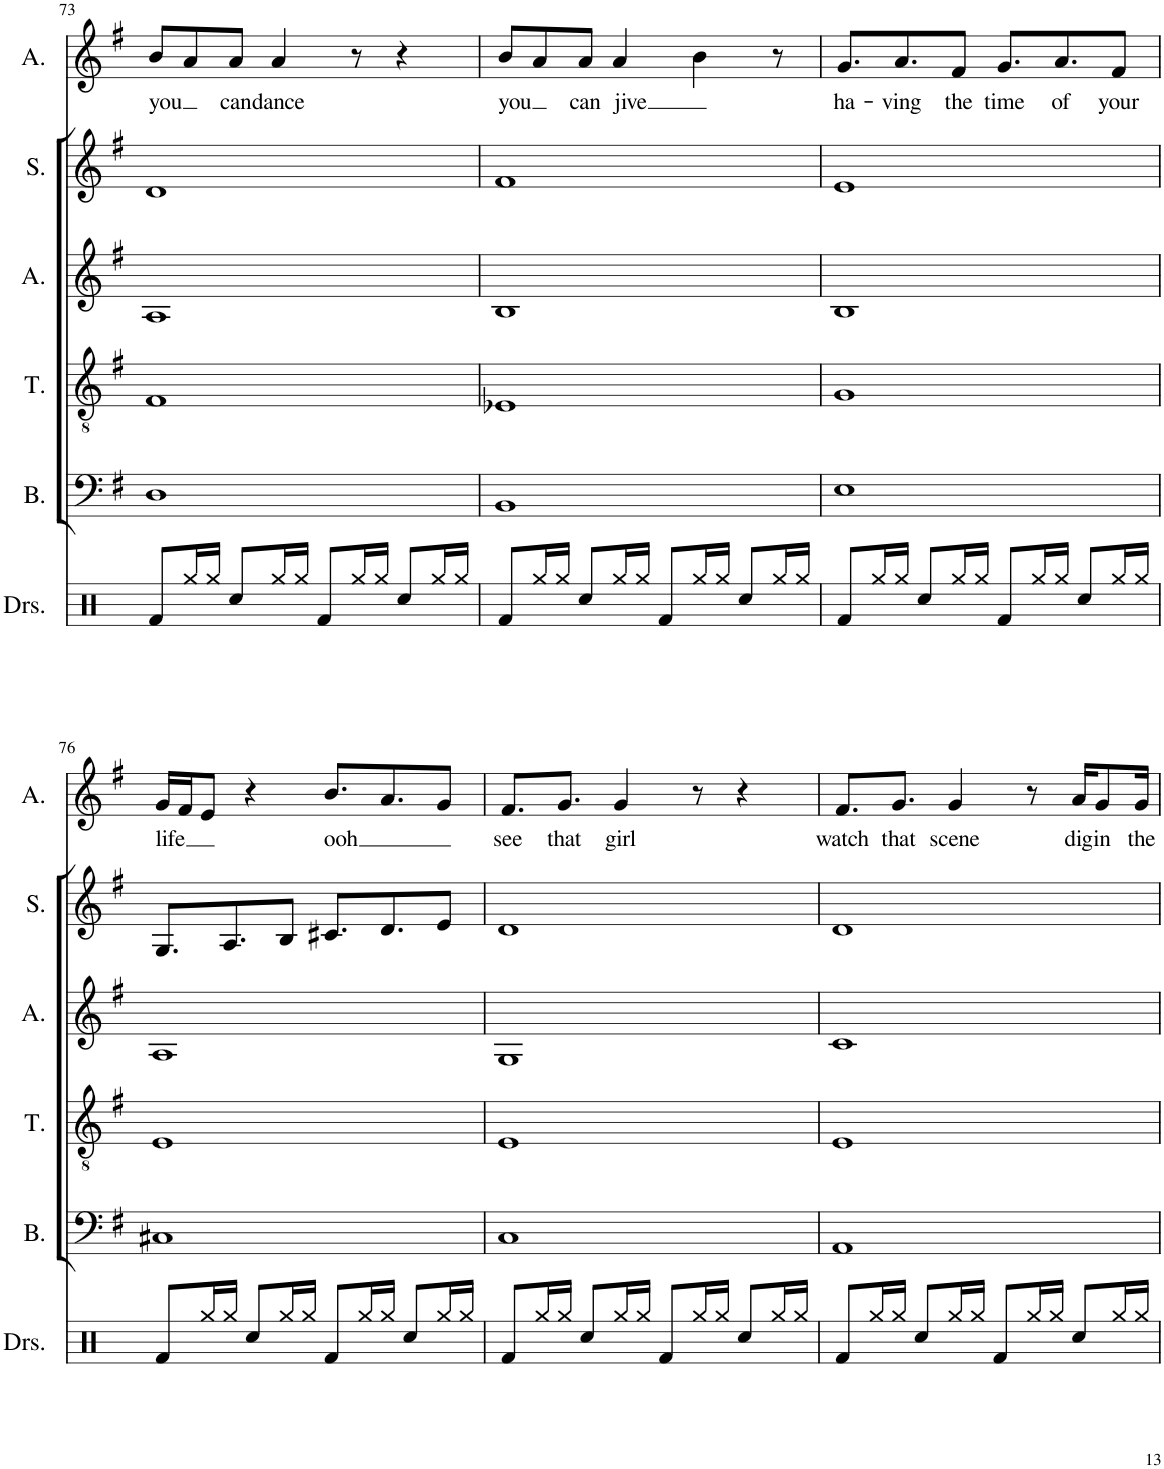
**kern	**kern	**kern	**kern	**kern	**kern	**text
*part6	*part5	*part4	*part3	*part2	*part1	*part1
*staff6	*staff5	*staff4	*staff3	*staff2	*staff1	*staff1
*I"Drumset	*I"Bass	*I"Tenor	*I"Alto	*I"Soprano	*I"Alto	*
*I'Drs.	*I'B.	*I'T.	*I'A.	*I'S.	*I'A.	*
!!LO:PB:g=z
*clefX	*clefF4	*clefGv2	*clefG2	*clefG2	*clefG2	*
*k[]	*k[f#]	*k[f#]	*k[f#]	*k[f#]	*k[f#]	*
*M4/4	*M4/4	*M4/4	*M4/4	*M4/4	*M4/4	*
=73	=73	=73	=73	=73	=73	=73
!	!	!	!	!	!	!LO:LY:b
8Rf/L	1D	1F#	1A	1d	8b/L	you
16Rgg/L	.	.	.	.	8a/	.
16Rgg/JJ	.	.	.	.	.	.
!	!	!	!	!	!	!LO:LY:b
8Rcc/L	.	.	.	.	8a/J	can
!	!	!	!	!	!	!LO:LY:b
16Rgg/L	.	.	.	.	4a/	dance
16Rgg/JJ	.	.	.	.	.	.
8Rf/L	.	.	.	.	.	.
16Rgg/L	.	.	.	.	8r	.
16Rgg/JJ	.	.	.	.	.	.
8Rcc/L	.	.	.	.	4r	.
16Rgg/L	.	.	.	.	.	.
16Rgg/JJ	.	.	.	.	.	.
=74	=74	=74	=74	=74	=74	=74
!	!	!	!	!	!	!LO:LY:b
8Rf/L	1BB	1E-X	1B	1f#	8b/L	you
16Rgg/L	.	.	.	.	8a/	.
16Rgg/JJ	.	.	.	.	.	.
!	!	!	!	!	!	!LO:LY:b
8Rcc/L	.	.	.	.	8a/J	can
!	!	!	!	!	!	!LO:LY:b
16Rgg/L	.	.	.	.	4a/	jive
16Rgg/JJ	.	.	.	.	.	.
8Rf/L	.	.	.	.	.	.
16Rgg/L	.	.	.	.	4b\	.
16Rgg/JJ	.	.	.	.	.	.
8Rcc/L	.	.	.	.	.	.
16Rgg/L	.	.	.	.	8r	.
16Rgg/JJ	.	.	.	.	.	.
=75	=75	=75	=75	=75	=75	=75
!	!	!	!	!	!	!LO:LY:b
8Rf/L	1E	1G	1B	1e	8.g/L	ha-
16Rgg/L	.	.	.	.	.	.
!	!	!	!	!	!	!LO:LY:b
16Rgg/JJ	.	.	.	.	8.a/	-ving
8Rcc/L	.	.	.	.	.	.
!	!	!	!	!	!	!LO:LY:b
16Rgg/L	.	.	.	.	8f#/J	the
16Rgg/JJ	.	.	.	.	.	.
!	!	!	!	!	!	!LO:LY:b
8Rf/L	.	.	.	.	8.g/L	time
16Rgg/L	.	.	.	.	.	.
!	!	!	!	!	!	!LO:LY:b
16Rgg/JJ	.	.	.	.	8.a/	of
8Rcc/L	.	.	.	.	.	.
!	!	!	!	!	!	!LO:LY:b
16Rgg/L	.	.	.	.	8f#/J	your
16Rgg/JJ	.	.	.	.	.	.
!!LO:LB:g=z
=76	=76	=76	=76	=76	=76	=76
!	!	!	!	!	!	!LO:LY:b
8Rf/L	1C#X	1E	1A	8.G/L	16g/LL	life
.	.	.	.	.	16f#/J	.
16Rgg/L	.	.	.	.	8e/J	.
16Rgg/JJ	.	.	.	8.A/	.	.
8Rcc/L	.	.	.	.	4r	.
16Rgg/L	.	.	.	8B/J	.	.
16Rgg/JJ	.	.	.	.	.	.
!	!	!	!	!	!	!LO:LY:b
8Rf/L	.	.	.	8.c#X/L	8.b/L	ooh
16Rgg/L	.	.	.	.	.	.
16Rgg/JJ	.	.	.	8.d/	8.a/	.
8Rcc/L	.	.	.	.	.	.
16Rgg/L	.	.	.	8e/J	8g/J	.
16Rgg/JJ	.	.	.	.	.	.
=77	=77	=77	=77	=77	=77	=77
!	!	!	!	!	!	!LO:LY:b
8Rf/L	1C	1E	1G	1d	8.f#/L	see
16Rgg/L	.	.	.	.	.	.
!	!	!	!	!	!	!LO:LY:b
16Rgg/JJ	.	.	.	.	8.g/J	that
8Rcc/L	.	.	.	.	.	.
!	!	!	!	!	!	!LO:LY:b
16Rgg/L	.	.	.	.	4g/	girl
16Rgg/JJ	.	.	.	.	.	.
8Rf/L	.	.	.	.	.	.
16Rgg/L	.	.	.	.	8r	.
16Rgg/JJ	.	.	.	.	.	.
8Rcc/L	.	.	.	.	4r	.
16Rgg/L	.	.	.	.	.	.
16Rgg/JJ	.	.	.	.	.	.
=78	=78	=78	=78	=78	=78	=78
!	!	!	!	!	!	!LO:LY:b
8Rf/L	1AA	1E	1c	1d	8.f#/L	watch
16Rgg/L	.	.	.	.	.	.
!	!	!	!	!	!	!LO:LY:b
16Rgg/JJ	.	.	.	.	8.g/J	that
8Rcc/L	.	.	.	.	.	.
!	!	!	!	!	!	!LO:LY:b
16Rgg/L	.	.	.	.	4g/	scene
16Rgg/JJ	.	.	.	.	.	.
8Rf/L	.	.	.	.	.	.
16Rgg/L	.	.	.	.	8r	.
16Rgg/JJ	.	.	.	.	.	.
!	!	!	!	!	!	!LO:LY:b
8Rcc/L	.	.	.	.	16a/KL	dig
!	!	!	!	!	!	!LO:LY:b
.	.	.	.	.	8g/	in
16Rgg/L	.	.	.	.	.	.
!	!	!	!	!	!	!LO:LY:b
16Rgg/JJ	.	.	.	.	16g/Jk	the
=	=	=	=	=	=	=
*-	*-	*-	*-	*-	*-	*-
